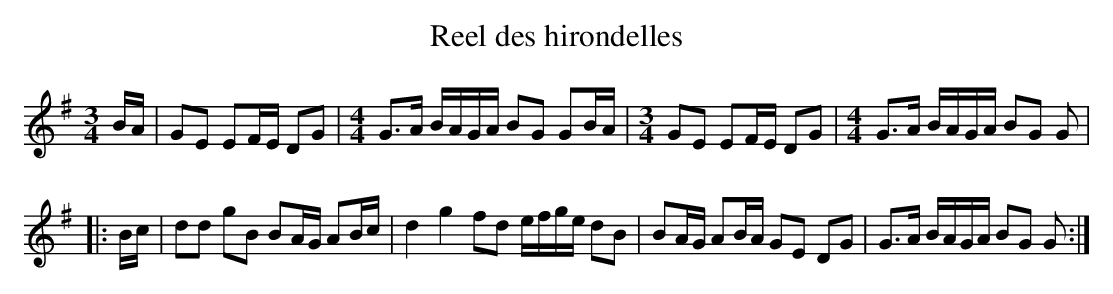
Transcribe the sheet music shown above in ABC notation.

X:1
T:Reel des hirondelles
M:3/4
L:1/8
K:G
B/A/|GE EF/E/ DG|[M:4/4]G>A B/A/G/A/ BG GB/A/|[M:3/4]GE EF/E/ DG|[M:4/4]G>A B/A/G/A/ BG G|
|:B/c/|dd gB BA/G/ AB/c/|d2 g2 fd e/f/g/e/ dB|BA/G/ AB/A/ GE DG|G>A B/A/G/A/ BG G:|
